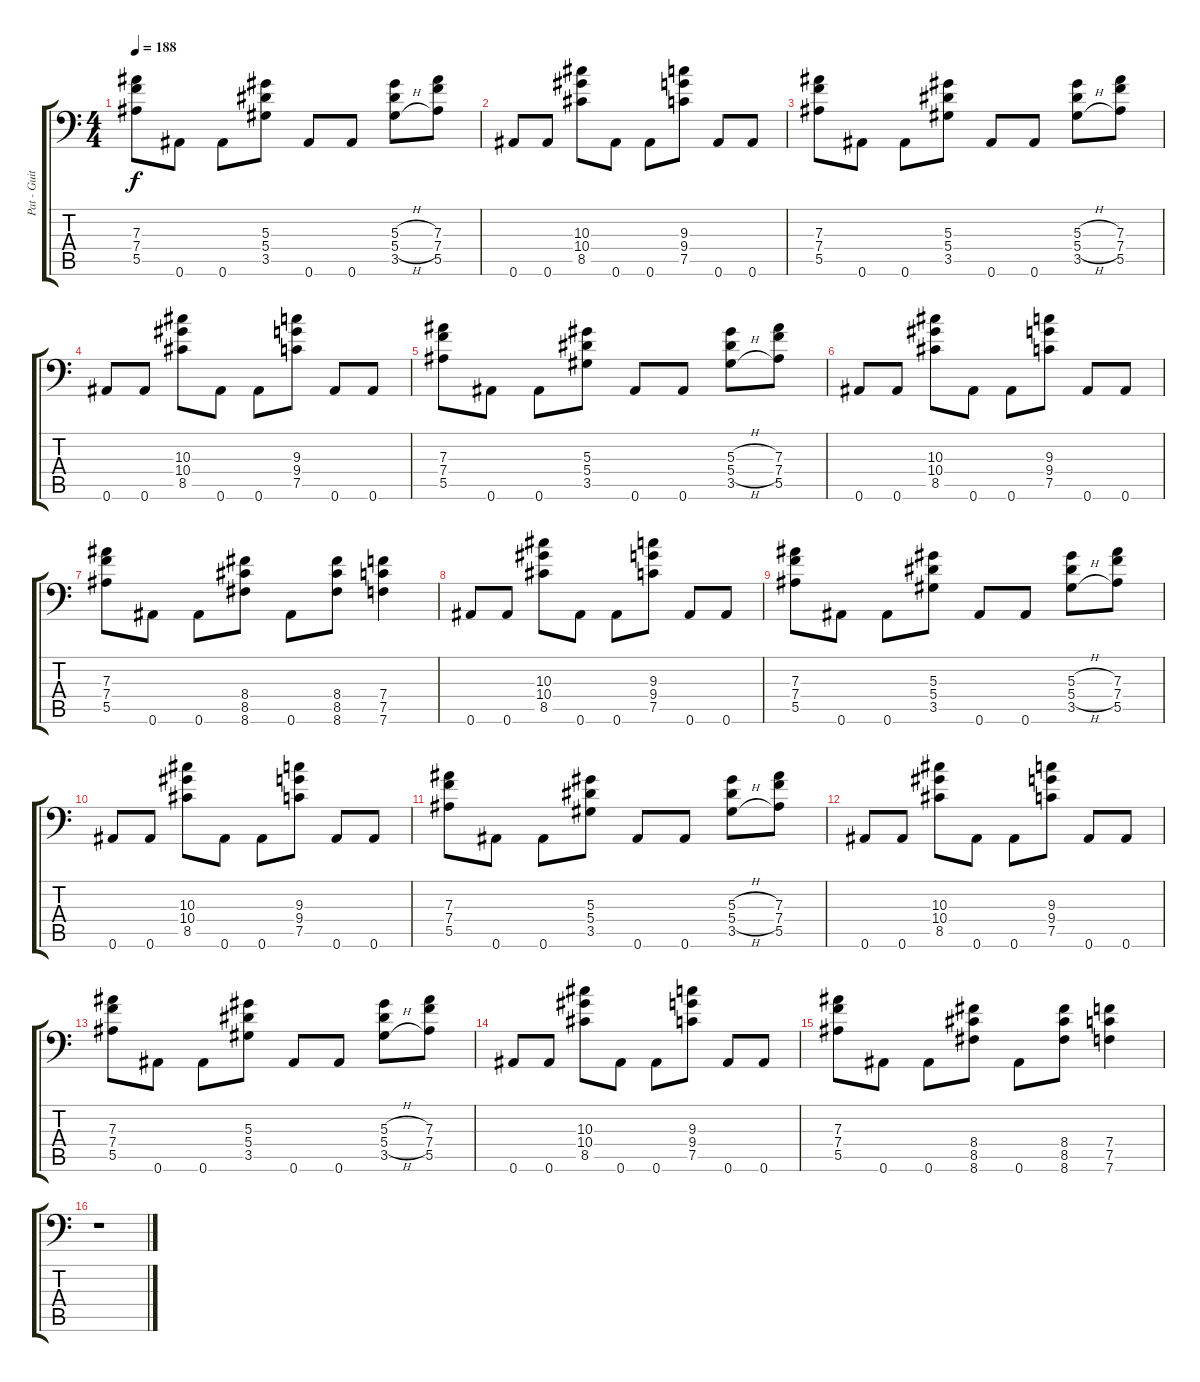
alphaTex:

\track ("Pat - Guitar" "Pat - Guit") {instrument distortionguitar}
\staff {score tabs}
\tuning (C4 G3 Eb3 Bb2 F2 Bb1) {hide}
\ts (4 4)
\tempo 188
\clef f4
\ks c
(7.3 7.4 5.5).8{dy f} 0.6.8 0.6.8 (5.3 5.4 3.5).8 0.6.8 0.6.8 (5.3{h} 5.4{h} 3.5{h}).8 (7.3 7.4 5.5).8 |
0.6.8 0.6.8 (10.3 10.4 8.5).8 0.6.8 0.6.8 (9.3 9.4 7.5).8 0.6.8 0.6.8 |
(7.3 7.4 5.5).8 0.6.8 0.6.8 (5.3 5.4 3.5).8 0.6.8 0.6.8 (5.3{h} 5.4{h} 3.5{h}).8 (7.3 7.4 5.5).8 |
0.6.8 0.6.8 (10.3 10.4 8.5).8 0.6.8 0.6.8 (9.3 9.4 7.5).8 0.6.8 0.6.8 |
(7.3 7.4 5.5).8 0.6.8 0.6.8 (5.3 5.4 3.5).8 0.6.8 0.6.8 (5.3{h} 5.4{h} 3.5{h}).8 (7.3 7.4 5.5).8 |
0.6.8 0.6.8 (10.3 10.4 8.5).8 0.6.8 0.6.8 (9.3 9.4 7.5).8 0.6.8 0.6.8 |
(7.3 7.4 5.5).8 0.6.8 0.6.8 (8.4 8.5 8.6).8 0.6.8 (8.4 8.5 8.6).8 (7.4 7.5 7.6).4 |
0.6.8 0.6.8 (10.3 10.4 8.5).8 0.6.8 0.6.8 (9.3 9.4 7.5).8 0.6.8 0.6.8 |
(7.3 7.4 5.5).8 0.6.8 0.6.8 (5.3 5.4 3.5).8 0.6.8 0.6.8 (5.3{h} 5.4{h} 3.5{h}).8 (7.3 7.4 5.5).8 |
0.6.8 0.6.8 (10.3 10.4 8.5).8 0.6.8 0.6.8 (9.3 9.4 7.5).8 0.6.8 0.6.8 |
(7.3 7.4 5.5).8 0.6.8 0.6.8 (5.3 5.4 3.5).8 0.6.8 0.6.8 (5.3{h} 5.4{h} 3.5{h}).8 (7.3 7.4 5.5).8 |
0.6.8 0.6.8 (10.3 10.4 8.5).8 0.6.8 0.6.8 (9.3 9.4 7.5).8 0.6.8 0.6.8 |
(7.3 7.4 5.5).8 0.6.8 0.6.8 (5.3 5.4 3.5).8 0.6.8 0.6.8 (5.3{h} 5.4{h} 3.5{h}).8 (7.3 7.4 5.5).8 |
0.6.8 0.6.8 (10.3 10.4 8.5).8 0.6.8 0.6.8 (9.3 9.4 7.5).8 0.6.8 0.6.8 |
(7.3 7.4 5.5).8 0.6.8 0.6.8 (8.4 8.5 8.6).8 0.6.8 (8.4 8.5 8.6).8 (7.4 7.5 7.6).4 |
r.1
